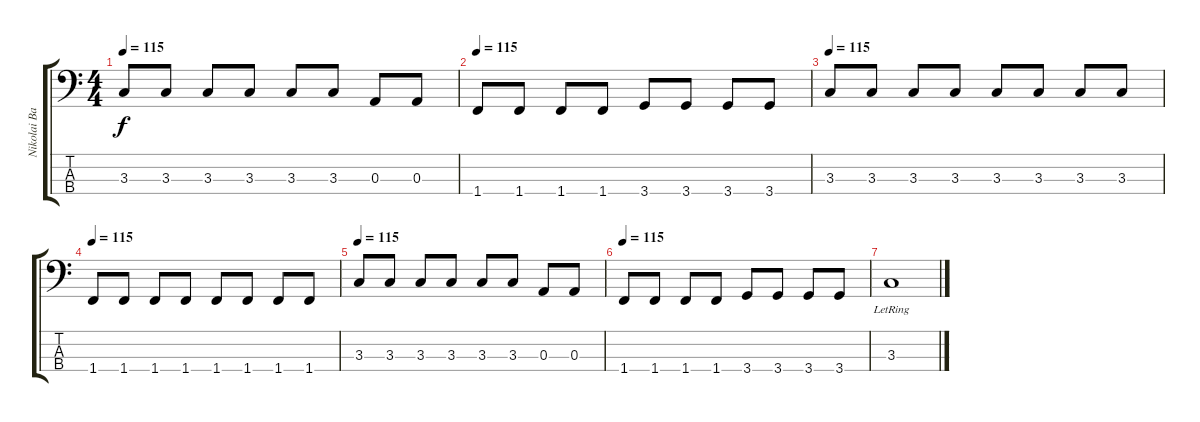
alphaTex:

\track ("Nikolai Bass" "Nikolai Ba") {instrument electricbasspick}
\staff {score tabs}
\tuning (G2 D2 A1 E1) {hide}
\ts (4 4)
\tempo 115
\clef f4
\ks c
3.3.8{dy f} 3.3.8 3.3.8 3.3.8 3.3.8 3.3.8 0.3.8 0.3.8 |
\tempo 115
1.4.8 1.4.8 1.4.8 1.4.8 3.4.8 3.4.8 3.4.8 3.4.8 |
\tempo 115
3.3.8 3.3.8 3.3.8 3.3.8 3.3.8 3.3.8 3.3.8 3.3.8 |
\tempo 115
1.4.8 1.4.8 1.4.8 1.4.8 1.4.8 1.4.8 1.4.8 1.4.8 |
\tempo 115
3.3.8 3.3.8 3.3.8 3.3.8 3.3.8 3.3.8 0.3.8 0.3.8 |
\tempo 115
1.4.8 1.4.8 1.4.8 1.4.8 3.4.8 3.4.8 3.4.8 3.4.8 |
3.3{lr}.1
